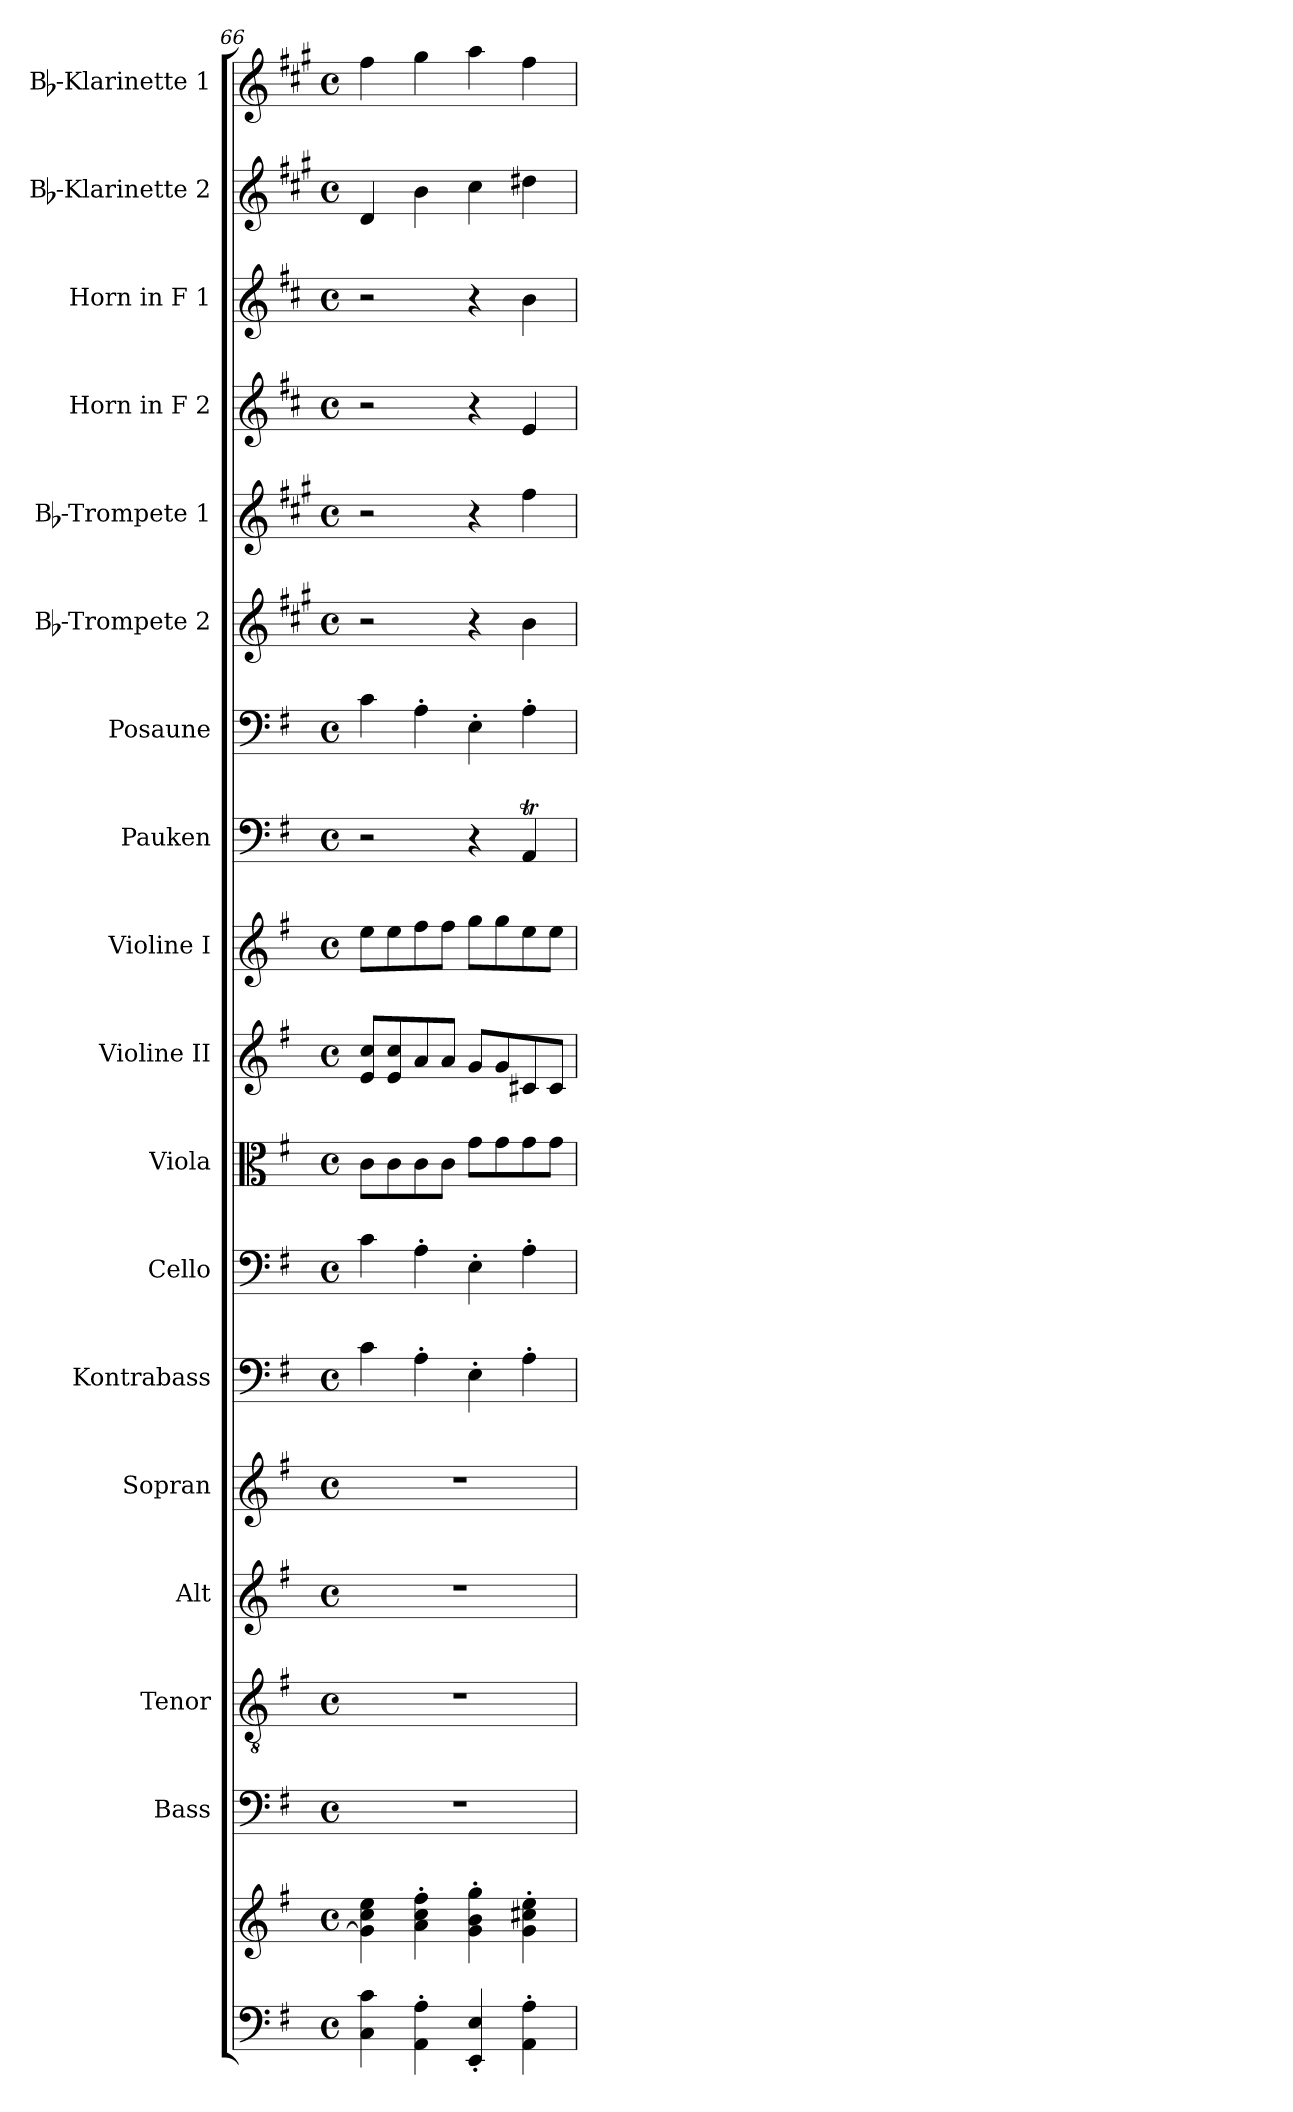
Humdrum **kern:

**kern	**kern	**kern	**kern	**kern	**kern	**kern	**kern	**kern	**kern	**kern	**kern	**kern	**kern	**kern	**kern	**kern	**kern	**kern
*part18	*part18	*part17	*part16	*part15	*part14	*part13	*part12	*part11	*part10	*part9	*part8	*part7	*part6	*part5	*part4	*part3	*part2	*part1
*staff19	*staff18	*staff17	*staff16	*staff15	*staff14	*staff13	*staff12	*staff11	*staff10	*staff9	*staff8	*staff7	*staff6	*staff5	*staff4	*staff3	*staff2	*staff1
*	*	*I"Bass	*I"Tenor	*I"Alt	*I"Sopran	*I"Kontrabass	*I"Cello	*I"Viola	*I"Violine II	*I"Violine I	*I"Pauken	*I"Posaune	*I"Bb-Trompete 2	*I"Bb-Trompete 1	*I"Horn in F 2	*I"Horn in F 1	*I"Bb-Klarinette 2	*I"Bb-Klarinette 1
*	*	*I'B.	*I'T.	*I'A.	*I'S.	*I'Kb.	*	*I'Vla.	*I'Vl. II	*I'Vl. I	*I'Pk.	*I'Pos.	*I'Bb Trp. 2	*I'Bb Trp. 1	*	*	*I'Bb Kl. 2	*I'Bb Kl. 1
*clefF4	*clefG2	*clefF4	*clefGv2	*clefG2	*clefG2	*clefF4	*clefF4	*clefC3	*clefG2	*clefG2	*clefF4	*clefF4	*clefG2	*clefG2	*clefG2	*clefG2	*clefG2	*clefG2
*	*	*	*	*	*	*ITrd7c12	*	*	*	*	*	*	*ITrd1c2	*ITrd1c2	*ITrd4c7	*ITrd4c7	*ITrd1c2	*ITrd1c2
*k[f#]	*k[f#]	*k[f#]	*k[f#]	*k[f#]	*k[f#]	*k[f#]	*k[f#]	*k[f#]	*k[f#]	*k[f#]	*k[f#]	*k[f#]	*k[f#]	*k[f#]	*k[f#]	*k[f#]	*k[f#]	*k[f#]
*G:	*G:	*G:	*G:	*G:	*G:	*G:	*G:	*G:	*G:	*G:	*G:	*G:	*G:	*G:	*G:	*G:	*G:	*G:
*M4/4	*M4/4	*M4/4	*M4/4	*M4/4	*M4/4	*M4/4	*M4/4	*M4/4	*M4/4	*M4/4	*M4/4	*M4/4	*M4/4	*M4/4	*M4/4	*M4/4	*M4/4	*M4/4
*met(c)	*met(c)	*met(c)	*met(c)	*met(c)	*met(c)	*met(c)	*met(c)	*met(c)	*met(c)	*met(c)	*met(c)	*met(c)	*met(c)	*met(c)	*met(c)	*met(c)	*met(c)	*met(c)
=66	=66	=66	=66	=66	=66	=66	=66	=66	=66	=66	=66	=66	=66	=66	=66	=66	=66	=66
4C\ 4c\	4g\] 4cc\ 4ee\	1r	1r	1r	1r	4C\	4c\	8c\L	8e/ 8cc/L	8ee\L	2r	4c\	2r	2r	2r	2r	4c/	4ee\
.	.	.	.	.	.	.	.	8c\	8e/ 8cc/	8ee\	.	.	.	.	.	.	.	.
4AA\'> 4A\'>	4a\'> 4cc\'> 4ff#\'>	.	.	.	.	4AA'>\	4A'>\	8c\	8a/	8ff#\	.	4A'>\	.	.	.	.	4a\	4ff#\
.	.	.	.	.	.	.	.	8c\J	8a/J	8ff#\J	.	.	.	.	.	.	.	.
4EE/'< 4E/'<	4g\'> 4b\'> 4gg\'>	.	.	.	.	4EE'>\	4E'>\	8g\L	8g/L	8gg\L	4r	4E'>\	4r	4r	4r	4r	4b\	4gg\
.	.	.	.	.	.	.	.	8g\	8g/	8gg\	.	.	.	.	.	.	.	.
4AA\'> 4A\'>	4g\'> 4cc#X\'> 4ee\'>	.	.	.	.	4AA'>\	4A'>\	8g\	8c#X/	8ee\	4AAT/	4A'>\	4a\	4ee\	4A/	4e\	4cc#X\	4ee\
.	.	.	.	.	.	.	.	8g\J	8c#/J	8ee\J	.	.	.	.	.	.	.	.
=	=	=	=	=	=	=	=	=	=	=	=	=	=	=	=	=	=	=
*-	*-	*-	*-	*-	*-	*-	*-	*-	*-	*-	*-	*-	*-	*-	*-	*-	*-	*-
